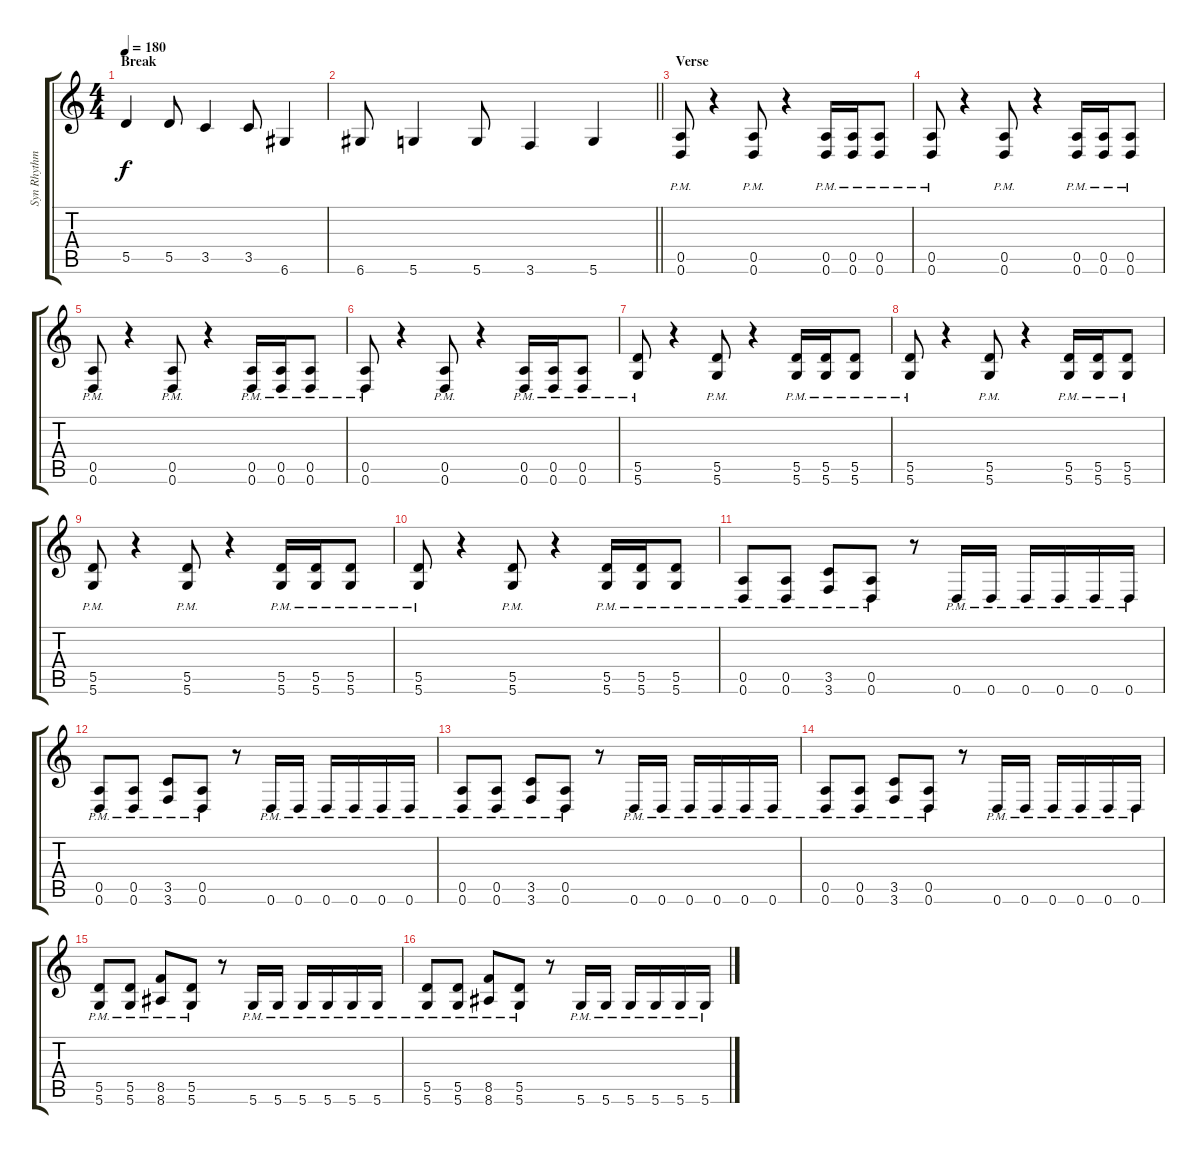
\track ("Syn Rhythm" "Syn Rhythm") {instrument overdrivenguitar}
\staff {score tabs}
\tuning (E4 B3 G3 D3 A2 D2) {hide}
\ts (4 4)
\section ("" "Break")
\tempo 180
\clef g2
\ks c
5.5.4{dy f} 5.5.8 3.5.4 3.5.8 6.6.4 |
\barLineRight lightlight
6.6.8 5.6.4 5.6.8 3.6.4 5.6.4 |
\section ("" "Verse")
(0.5{pm} 0.6{pm}).8 r.4 (0.5{pm} 0.6{pm}).8 r.4 (0.5{pm} 0.6{pm}).16 (0.5{pm} 0.6{pm}).16 (0.5{pm} 0.6{pm}).8 |
(0.5{pm} 0.6{pm}).8 r.4 (0.5{pm} 0.6{pm}).8 r.4 (0.5{pm} 0.6{pm}).16 (0.5{pm} 0.6{pm}).16 (0.5{pm} 0.6{pm}).8 |
(0.5{pm} 0.6{pm}).8 r.4 (0.5{pm} 0.6{pm}).8 r.4 (0.5{pm} 0.6{pm}).16 (0.5{pm} 0.6{pm}).16 (0.5{pm} 0.6{pm}).8 |
(0.5{pm} 0.6{pm}).8 r.4 (0.5{pm} 0.6{pm}).8 r.4 (0.5{pm} 0.6{pm}).16 (0.5{pm} 0.6{pm}).16 (0.5{pm} 0.6{pm}).8 |
(5.5{pm} 5.6{pm}).8 r.4 (5.5{pm} 5.6{pm}).8 r.4 (5.5{pm} 5.6{pm}).16 (5.5{pm} 5.6{pm}).16 (5.5{pm} 5.6{pm}).8 |
(5.5{pm} 5.6{pm}).8 r.4 (5.5{pm} 5.6{pm}).8 r.4 (5.5{pm} 5.6{pm}).16 (5.5{pm} 5.6{pm}).16 (5.5{pm} 5.6{pm}).8 |
(5.5{pm} 5.6{pm}).8 r.4 (5.5{pm} 5.6{pm}).8 r.4 (5.5{pm} 5.6{pm}).16 (5.5{pm} 5.6{pm}).16 (5.5{pm} 5.6{pm}).8 |
(5.5{pm} 5.6{pm}).8 r.4 (5.5{pm} 5.6{pm}).8 r.4 (5.5{pm} 5.6{pm}).16 (5.5{pm} 5.6{pm}).16 (5.5{pm} 5.6{pm}).8 |
(0.5{pm} 0.6{pm}).8 (0.5{pm} 0.6{pm}).8 (3.5{pm} 3.6{pm}).8 (0.5{pm} 0.6{pm}).8 r.8 0.6{pm}.16 0.6{pm}.16 0.6{pm}.16 0.6{pm}.16 0.6{pm}.16 0.6{pm}.16 |
(0.5{pm} 0.6{pm}).8 (0.5{pm} 0.6{pm}).8 (3.5{pm} 3.6{pm}).8 (0.5{pm} 0.6{pm}).8 r.8 0.6{pm}.16 0.6{pm}.16 0.6{pm}.16 0.6{pm}.16 0.6{pm}.16 0.6{pm}.16 |
(0.5{pm} 0.6{pm}).8 (0.5{pm} 0.6{pm}).8 (3.5{pm} 3.6{pm}).8 (0.5{pm} 0.6{pm}).8 r.8 0.6{pm}.16 0.6{pm}.16 0.6{pm}.16 0.6{pm}.16 0.6{pm}.16 0.6{pm}.16 |
(0.5{pm} 0.6{pm}).8 (0.5{pm} 0.6{pm}).8 (3.5{pm} 3.6{pm}).8 (0.5{pm} 0.6{pm}).8 r.8 0.6{pm}.16 0.6{pm}.16 0.6{pm}.16 0.6{pm}.16 0.6{pm}.16 0.6{pm}.16 |
(5.5{pm} 5.6{pm}).8 (5.5{pm} 5.6{pm}).8 (8.5{pm} 8.6{pm}).8 (5.5{pm} 5.6{pm}).8 r.8 5.6{pm}.16 5.6{pm}.16 5.6{pm}.16 5.6{pm}.16 5.6{pm}.16 5.6{pm}.16 |
(5.5{pm} 5.6{pm}).8 (5.5{pm} 5.6{pm}).8 (8.5{pm} 8.6{pm}).8 (5.5{pm} 5.6{pm}).8 r.8 5.6{pm}.16 5.6{pm}.16 5.6{pm}.16 5.6{pm}.16 5.6{pm}.16 5.6{pm}.16
